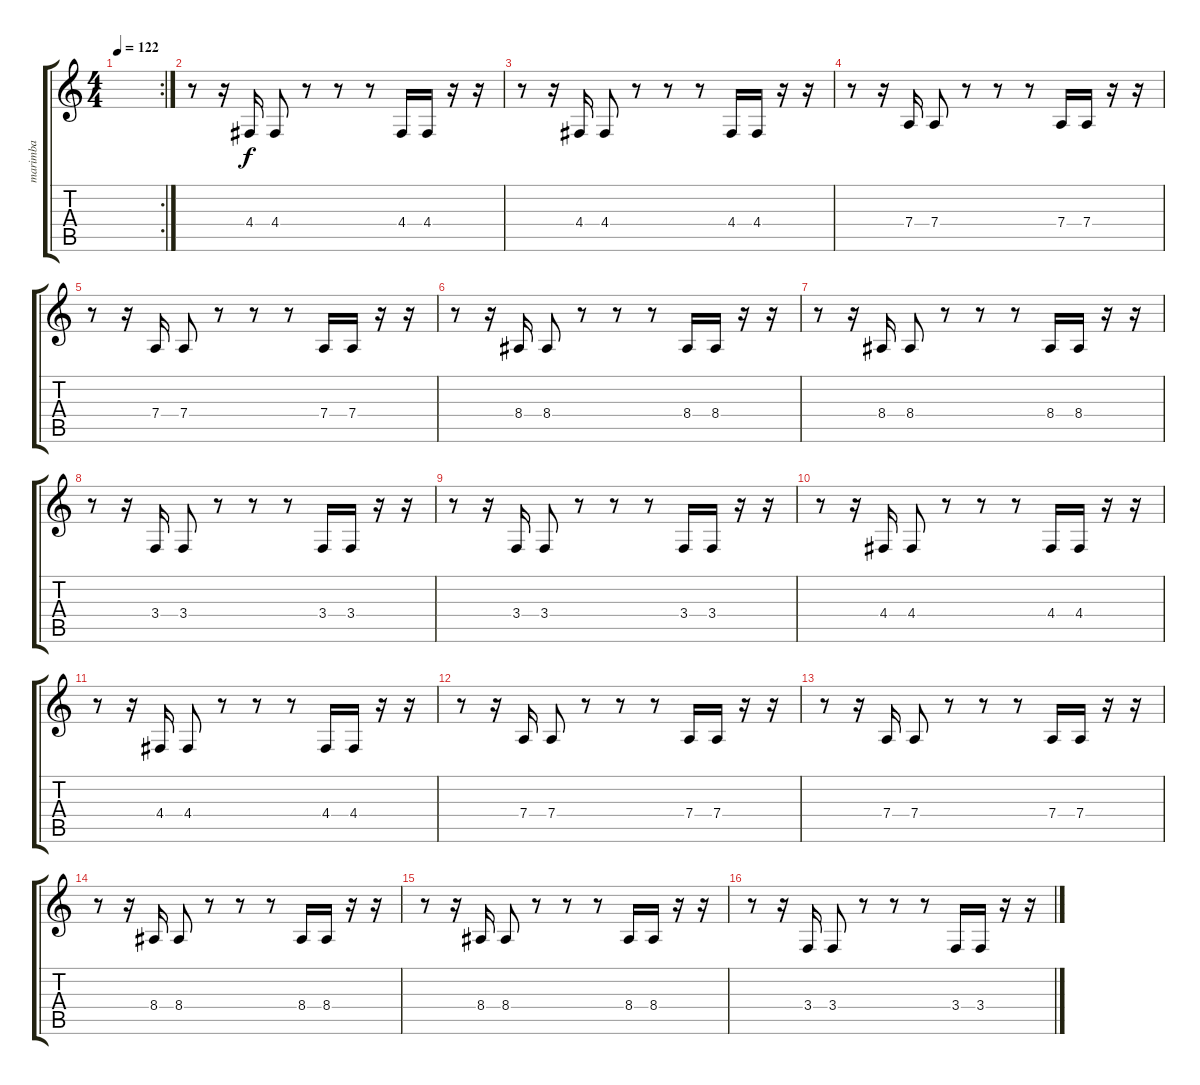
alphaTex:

\track ("marimba" "marimba") {instrument marimba}
\staff {score tabs}
\tuning (E4 B3 G3 D3 A2 E2) {hide}
\rc 2
\ts (4 4)
\tempo 122
\clef g2
\ks c
|
r.8{instrument electricguitarjazz} r.16 4.4.16 4.4.8 r.8 r.8 r.8 4.4.16 4.4.16 r.16 r.16 |
r.8{instrument electricguitarjazz} r.16 4.4.16 4.4.8 r.8 r.8 r.8 4.4.16 4.4.16 r.16 r.16 |
r.8{instrument electricguitarjazz} r.16 7.4.16 7.4.8 r.8 r.8 r.8 7.4.16 7.4.16 r.16 r.16 |
r.8{instrument electricguitarjazz} r.16 7.4.16 7.4.8 r.8 r.8 r.8 7.4.16 7.4.16 r.16 r.16 |
r.8{instrument electricguitarjazz} r.16 8.4.16 8.4.8 r.8 r.8 r.8 8.4.16 8.4.16 r.16 r.16 |
r.8{instrument electricguitarjazz} r.16 8.4.16 8.4.8 r.8 r.8 r.8 8.4.16 8.4.16 r.16 r.16 |
r.8{instrument electricguitarjazz} r.16 3.4.16 3.4.8 r.8 r.8 r.8 3.4.16 3.4.16 r.16 r.16 |
r.8{instrument electricguitarjazz} r.16 3.4.16 3.4.8 r.8 r.8 r.8 3.4.16 3.4.16 r.16 r.16 |
r.8{instrument electricguitarjazz} r.16 4.4.16 4.4.8 r.8 r.8 r.8 4.4.16 4.4.16 r.16 r.16 |
r.8{instrument electricguitarjazz} r.16 4.4.16 4.4.8 r.8 r.8 r.8 4.4.16 4.4.16 r.16 r.16 |
r.8{instrument electricguitarjazz} r.16 7.4.16 7.4.8 r.8 r.8 r.8 7.4.16 7.4.16 r.16 r.16 |
r.8{instrument electricguitarjazz} r.16 7.4.16 7.4.8 r.8 r.8 r.8 7.4.16 7.4.16 r.16 r.16 |
r.8{instrument electricguitarjazz} r.16 8.4.16 8.4.8 r.8 r.8 r.8 8.4.16 8.4.16 r.16 r.16 |
r.8{instrument electricguitarjazz} r.16 8.4.16 8.4.8 r.8 r.8 r.8 8.4.16 8.4.16 r.16 r.16 |
r.8{instrument electricguitarjazz} r.16 3.4.16 3.4.8 r.8 r.8 r.8 3.4.16 3.4.16 r.16 r.16
